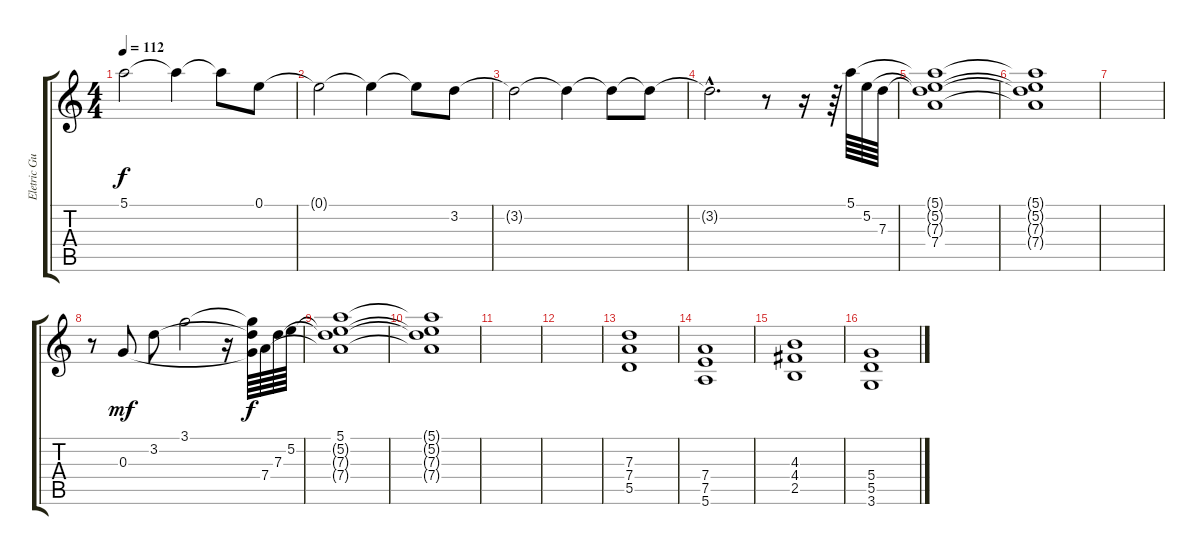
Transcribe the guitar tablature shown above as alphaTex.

\track ("Eletric Guitar" "Eletric Gu") {instrument overdrivenguitar}
\staff {score tabs}
\tuning (E4 B3 G3 D3 A2 E2) {hide}
\ts (4 4)
\tempo 112
\clef g2
\ks c
5.1.2{dy f volume 11} 5.1{t}.4 5.1{t}.8 0.1.8 |
0.1{t}.2 0.1{t}.4 0.1{t}.8 3.2.8 |
3.2{t}.2 3.2{t}.4 3.2{t}.8 3.2{t}.8 |
3.2{hac t}.2{d} r.8 r.16 r.64 5.1.64 5.2.64 7.3.64 |
(5.1{t} 5.2{t} 7.3{t} 7.4).1{volume 0} |
(5.1{t} 5.2{t} 7.3{t} 7.4{t}).1 |
|
r.8 0.3.8{dy mf} 3.2.8 3.1.2 r.16 (3.1{t} 3.2{t} 0.3{t}).64{dy f} 7.4.64 7.3.64 5.2.64 |
(5.1 5.2{t} 7.3{t} 7.4{t}).1{volume 0} |
(5.1{t} 5.2{t} 7.3{t} 7.4{t}).1 |
|
|
(7.3 7.4 5.5).1{volume 11} |
(7.4 7.5 5.6).1 |
(4.3 4.4 2.5).1 |
(5.4 5.5 3.6).1
